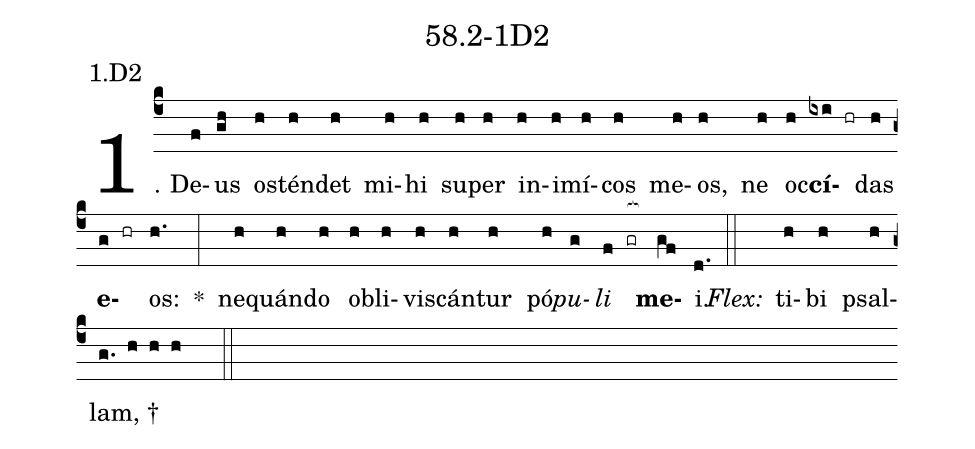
name: 58.2-1D2;
annotation: 1.D2;
%%
(c4)1. De(f)us(gh) os(h)tén(h)det(h) mi(h)hi(h) su(h)per(h) in(h)i(h)mí(h)cos(h) me(h)os,(h) ne(h) oc(h)<b>cí</b>(ixi hr)das(h) <b>e</b>(g hr)os:(h.) *(:) ne(h)quán(h)do(h) ob(h)li(h)vis(h)cán(h)tur(h) pó(h)<i>pu</i>(g)<i>li</i>(f gr[ocb:1{]) <b>me</b>(gf[ocb:0}])i.(d.) (::)
<i>Flex:</i>()  ti(h)bi(h) psal(h)lam, †(g. h h h  ::)
